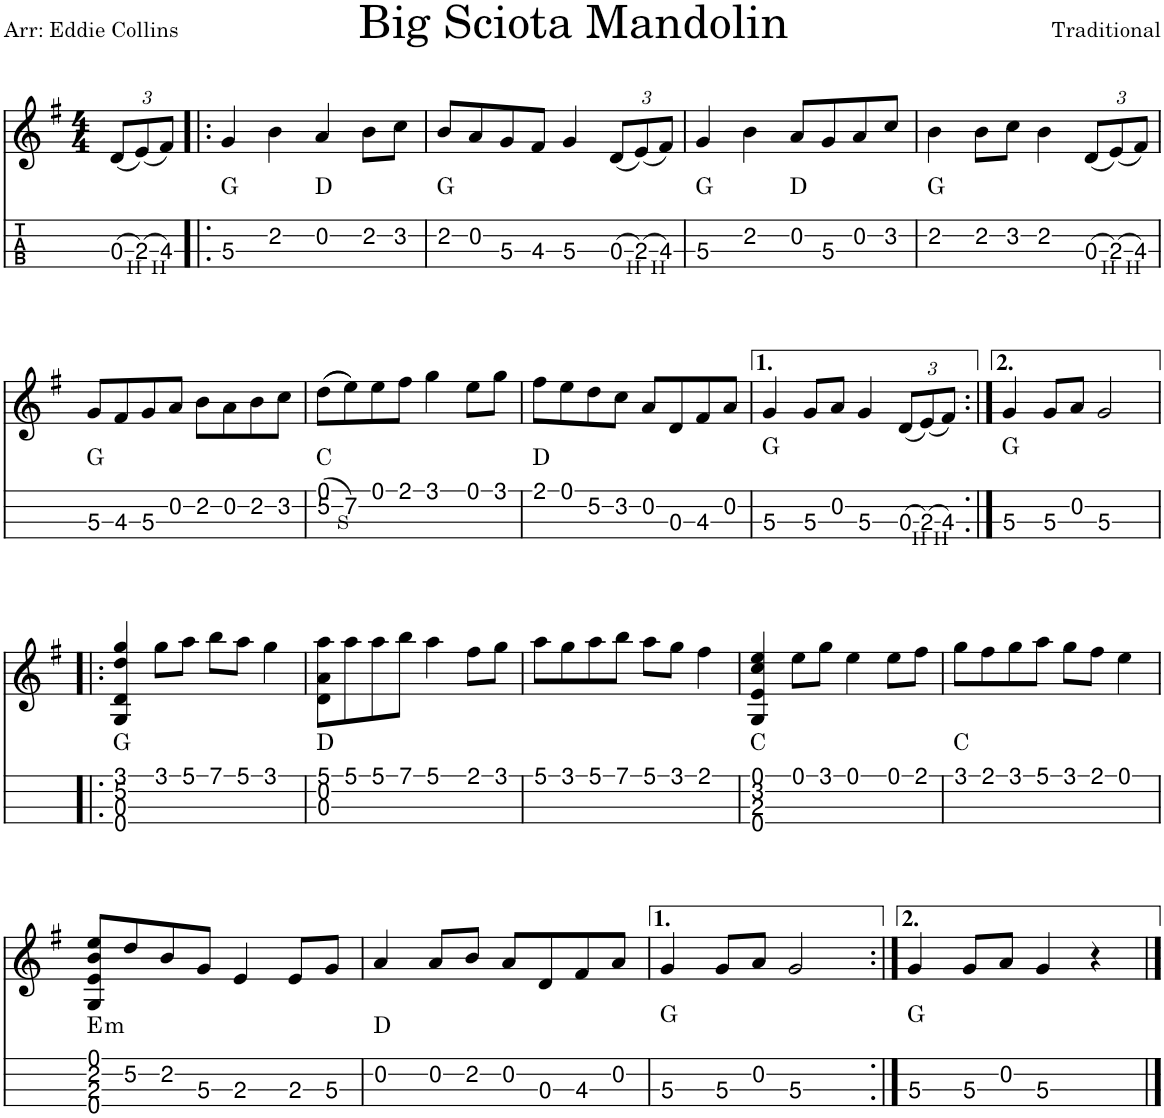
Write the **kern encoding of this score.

**kern	**harte	**kern
*part2	*part2	*part1
*staff2	*	*staff1
*I"Mandolin (Tablature)	*	*I"Mandolin
*stria4	*	*
*	*	*clefG2
*Trd7c12	*	*Trd7c12
*k[f#]	*	*k[f#]
*M4/4	*	*M4/4
*Xbrackettup	*	*Xbrackettup
=	=	=
(12dL	.	(12d/L
!LO:TX:b:t=H	!	!
(12e)	.	(12e/)
!LO:TX:b:t=H	!	!
12f#J)	.	12f#/J)
=1!|:	=1!|:	=1!|:
4g	G:maj	4g/
4b	.	4b\
4a	D:maj	4a/
8bL	.	8b\L
8ccJ	.	8cc\J
=2	=2	=2
8bL	G:maj	8b/L
8aJ	.	8a/
8gL	.	8g/
8f#J	.	8f#/J
4g	.	4g/
(12dL	.	(12d/L
!LO:TX:b:t=H	!	!
(12e)	.	(12e/)
!LO:TX:b:t=H	!	!
12f#J)	.	12f#/J)
=3	=3	=3
4g	G:maj	4g/
4b	.	4b\
8aL	D:maj	8a/L
8gJ	.	8g/
8aL	.	8a/
8ccJ	.	8cc/J
=4	=4	=4
4b	G:maj	4b\
8bL	.	8b\L
8ccJ	.	8cc\J
4b	.	4b\
(12dL	.	(12d/L
!LO:TX:b:t=H	!	!
(12e)	.	(12e/)
!LO:TX:b:t=H	!	!
12f#J)	.	12f#/J)
!!LO:LB:g=z
=5	=5	=5
8gL	G:maj	8g/L
8f#J	.	8f#/
8gL	.	8g/
8aJ	.	8a/J
8bL	.	8b\L
8aJ	.	8a\
8bL	.	8b\
8ccJ	.	8cc\J
=6	=6	=6
(8dd\ 8ee\L	C:maj	((8dd\L
!LO:TX:b:t=S	!	!
8eeJ)	.	8ee\))
8eeL	.	8ee\
8ff#J	.	8ff#\J
4gg	.	4gg\
8eeL	.	8ee\L
8ggJ	.	8gg\J
=7	=7	=7
8ff#L	D:maj	8ff#\L
8eeJ	.	8ee\
8ddL	.	8dd\
8ccJ	.	8cc\J
8aL	.	8a/L
8dJ	.	8d/
8f#L	.	8f#/
8aJ	.	8a/J
=8	=8	=8
4g	G:maj	4g/
8gL	.	8g/L
8aJ	.	8a/J
4g	.	4g/
(12dL	.	(12d/L
!LO:TX:b:t=H	!	!
(12e)	.	(12e/)
!LO:TX:b:t=H	!	!
12f#J)	.	12f#/J)
=9:|!	=9:|!	=9:|!
4g	G:maj	4g/
8gL	.	8g/L
8aJ	.	8a/J
2g	.	2g/
!!LO:LB:g=z
=10!|:	=10!|:	=10!|:
4G 4d 4dd 4gg	G:maj	4G/ 4d/ 4dd/ 4gg/
8ggL	.	8gg\L
8aaJ	.	8aa\J
8bbL	.	8bb\L
8aaJ	.	8aa\J
4gg	.	4gg\
=11	=11	=11
8d\ 8a\ 8aa\L	D:maj	8d\ 8a\ 8aa\L
8aaJ	.	8aa\
8aaL	.	8aa\
8bbJ	.	8bb\J
4aa	.	4aa\
8ff#L	.	8ff#\L
8ggJ	.	8gg\J
=12	=12	=12
8aaL	.	8aa\L
8ggJ	.	8gg\
8aaL	.	8aa\
8bbJ	.	8bb\J
8aaL	.	8aa\L
8ggJ	.	8gg\J
4ff#	.	4ff#\
=13	=13	=13
4G 4e 4cc 4ee	C:maj	4G/ 4e/ 4cc/ 4ee/
8eeL	.	8ee\L
8ggJ	.	8gg\J
4ee	.	4ee\
8eeL	.	8ee\L
8ff#J	.	8ff#\J
=14	=14	=14
8ggL	C:maj	8gg\L
8ff#J	.	8ff#\
8ggL	.	8gg\
8aaJ	.	8aa\J
8ggL	.	8gg\L
8ff#J	.	8ff#\J
4ee	.	4ee\
!!LO:LB:g=z
=15	=15	=15
!	!LO:H:kt=m	!
8G\ 8e\ 8b\ 8ee\L	E:min	8G/ 8e/ 8b/ 8ee/L
8ddJ	.	8dd/
8bL	.	8b/
8gJ	.	8g/J
4e	.	4e/
8eL	.	8e/L
8gJ	.	8g/J
=16	=16	=16
4a	D:maj	4a/
8aL	.	8a/L
8bJ	.	8b/J
8aL	.	8a/L
8dJ	.	8d/
8f#L	.	8f#/
8aJ	.	8a/J
=17	=17	=17
4g	G:maj	4g/
8gL	.	8g/L
8aJ	.	8a/J
2g	.	2g/
=18:|!	=18:|!	=18:|!
4g	G:maj	4g/
8gL	.	8g/L
8aJ	.	8a/J
4g	.	4g/
4r	.	4r
==	==	==
*-	*-	*-
